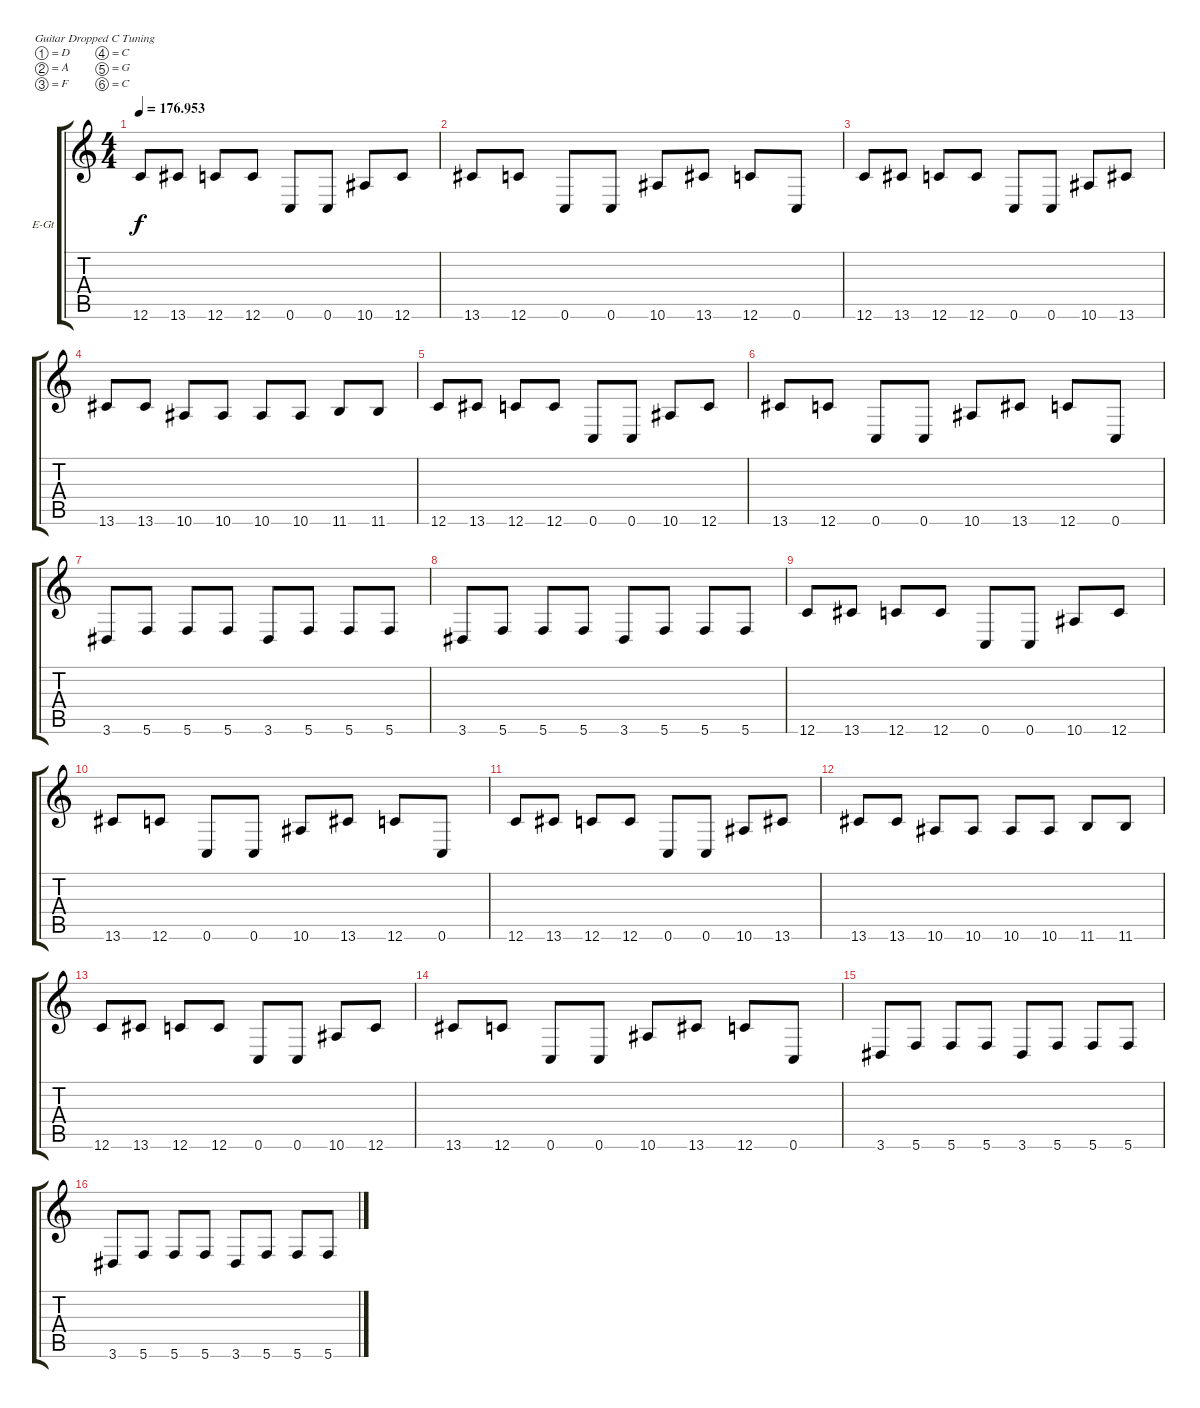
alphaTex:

\defaultSystemsLayout 4
\bracketExtendMode groupsimilarinstruments
\firstSystemTrackNameOrientation horizontal
\otherSystemsTrackNameOrientation horizontal
\track ("Paul" "E-Gt") {solo instrument distortionguitar}
\staff {score tabs}
\tuning (D4 A3 F3 C3 G2 C2)
\ts (4 4)
\tempo
176.953
\accidentals auto
\clef g2
\ottava regular
\simile none
\ks c
12.6.8{dy f} 13.6.8 12.6.8 12.6.8 0.6.8 0.6.8 10.6.8 12.6.8 |
13.6.8 12.6.8 0.6.8 0.6.8 10.6.8 13.6.8 12.6.8 0.6.8 |
12.6.8 13.6.8 12.6.8 12.6.8 0.6.8 0.6.8 10.6.8 13.6.8 |
13.6.8 13.6.8 10.6.8 10.6.8 10.6.8 10.6.8 11.6.8 11.6.8 |
12.6.8 13.6.8 12.6.8 12.6.8 0.6.8 0.6.8 10.6.8 12.6.8 |
13.6.8 12.6.8 0.6.8 0.6.8 10.6.8 13.6.8 12.6.8 0.6.8 |
3.6.8 5.6.8 5.6.8 5.6.8 3.6.8 5.6.8 5.6.8 5.6.8 |
3.6.8 5.6.8 5.6.8 5.6.8 3.6.8 5.6.8 5.6.8 5.6.8 |
12.6.8 13.6.8 12.6.8 12.6.8 0.6.8 0.6.8 10.6.8 12.6.8 |
13.6.8 12.6.8 0.6.8 0.6.8 10.6.8 13.6.8 12.6.8 0.6.8 |
12.6.8 13.6.8 12.6.8 12.6.8 0.6.8 0.6.8 10.6.8 13.6.8 |
13.6.8 13.6.8 10.6.8 10.6.8 10.6.8 10.6.8 11.6.8 11.6.8 |
12.6.8 13.6.8 12.6.8 12.6.8 0.6.8 0.6.8 10.6.8 12.6.8 |
13.6.8 12.6.8 0.6.8 0.6.8 10.6.8 13.6.8 12.6.8 0.6.8 |
3.6.8 5.6.8 5.6.8 5.6.8 3.6.8 5.6.8 5.6.8 5.6.8 |
3.6.8 5.6.8 5.6.8 5.6.8 3.6.8 5.6.8 5.6.8 5.6.8
